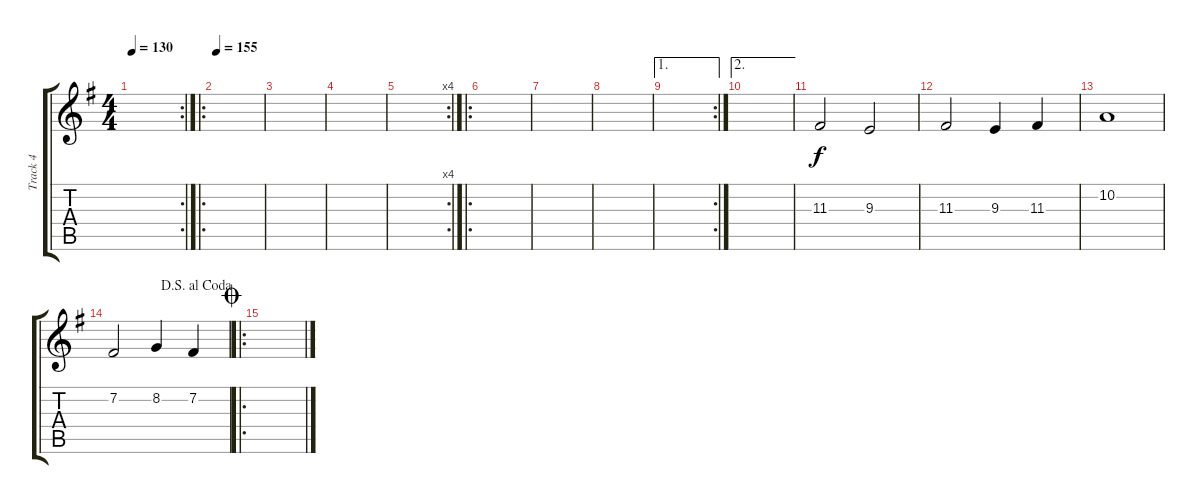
\track ("Track 4" "Track 4") {instrument musicbox}
\staff {score tabs}
\tuning (E4 B3 G3 D3 A2 E2) {hide}
\rc 2
\ts (4 4)
\tempo 130
\clef g2
\ks eminor
|
\ro
\tempo 155
|
|
|
\rc 4
|
\ro
|
|
|
\ae 1
\rc 2
|
\ae 2
|
11.3.2{instrument tubularbells} 9.3.2 |
11.3.2 9.3.4 11.3.4 |
10.2.1 |
\jump dalsegnoalcoda
7.2.2 8.2.4 7.2.4 |
\ro
\jump coda
